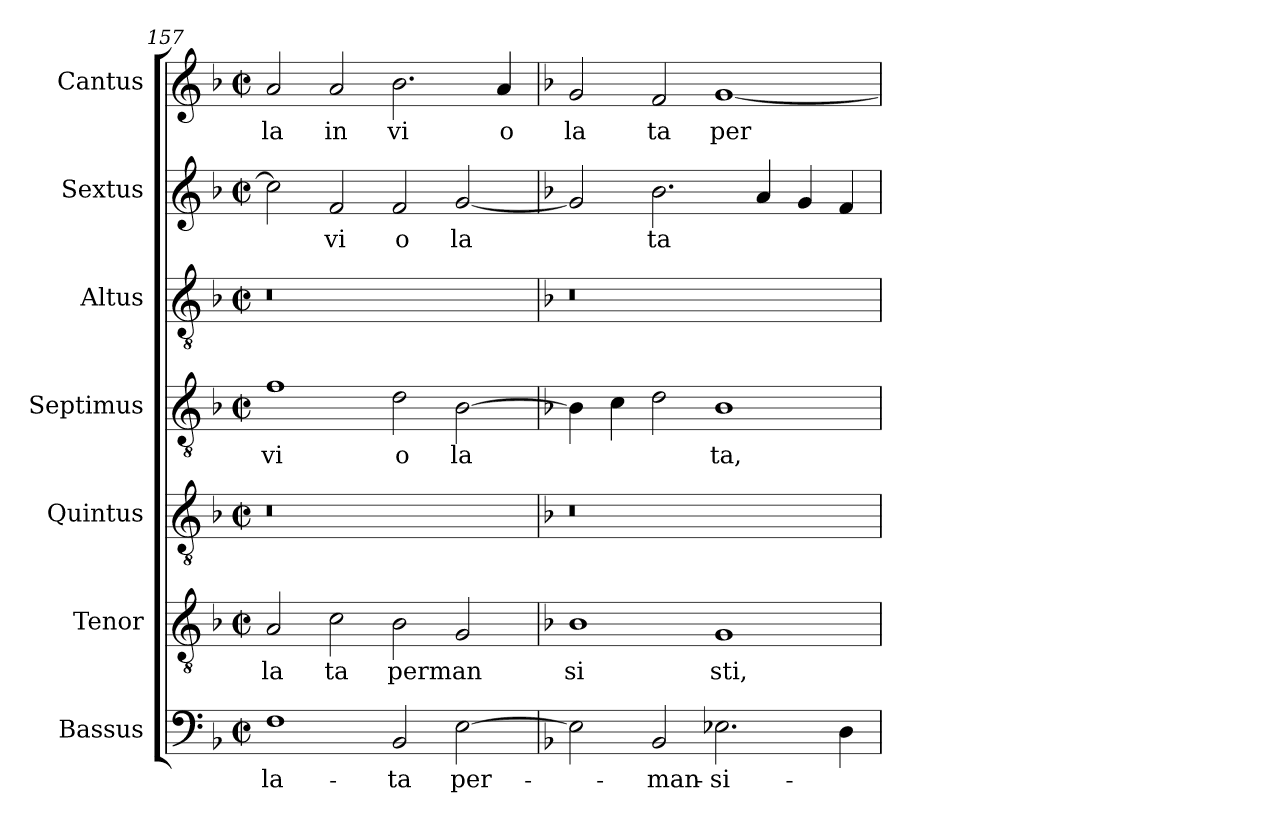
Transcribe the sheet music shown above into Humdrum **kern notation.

**kern	**text	**kern	**text	**kern	**kern	**text	**kern	**kern	**text	**kern	**text
*part7	*part7	*part6	*part6	*part5	*part4	*part4	*part3	*part2	*part2	*part1	*part1
*staff7	*staff7	*staff6	*staff6	*staff5	*staff4	*staff4	*staff3	*staff2	*staff2	*staff1	*staff1
*I"Bassus	*	*I"Tenor	*	*I"Quintus	*I"Septimus	*	*I"Altus	*I"Sextus	*	*I"Cantus	*
*clefF4	*	*clefGv2	*	*clefGv2	*clefGv2	*	*clefGv2	*clefG2	*	*clefG2	*
*k[b-]	*	*k[b-]	*	*k[b-]	*k[b-]	*	*k[b-]	*k[b-]	*	*k[b-]	*
*F:	*	*F:	*	*F:	*F:	*	*F:	*F:	*	*F:	*
*M2/2	*	*M2/2	*	*M2/2	*M2/2	*	*M2/2	*M2/2	*	*M2/2	*
*met(c|)	*	*met(c|)	*	*met(c|)	*met(c|)	*	*met(c|)	*met(c|)	*	*met(c|)	*
=157	=157	=157	=157	=157	=157	=157	=157	=157	=157	=157	=157
!	!LO:LY:b:cj	!	!LO:LY:b:cj	!	!	!LO:LY:b:cj	!	!	!	!	!LO:LY:b:cj
1F	-la-	2A/	la	0r	1f	vi	0r	2cc\]	.	2a/	la
!	!	!	!LO:LY:b:cj	!	!	!	!	!	!LO:LY:b:cj	!	!LO:LY:b:cj
.	.	2c\	ta	.	.	.	.	2f/	vi	2a/	in
!	!LO:LY:b:cj	!	!LO:LY:b	!	!	!LO:LY:b:cj	!	!	!LO:LY:b:cj	!	!LO:LY:b:cj
2BB-/	-ta	2B-\	perman	.	2d\	o	.	2f/	o	2.b-\	vi
!	!LO:LY:b	!	!	!	!	!LO:LY:b:cj	!	!	!LO:LY:b:cj	!	!
[>2E\	per-	2G/	.	.	[>2B-\	la	.	[<2g/	la	.	.
!	!	!	!	!	!	!	!	!	!	!	!LO:LY:b:cj
.	.	.	.	.	.	.	.	.	.	4a/	o
=158	=158	=158	=158	=158	=158	=158	=158	=158	=158	=158	=158
*k[b-]	*	*	*	*	*	*	*	*	*	*	*
*F:	*	*	*	*	*	*	*	*	*	*	*
!	!	!	!LO:LY:b:cj	!	!	!	!	!	!	!	!LO:LY:b:cj
2E\]	.	1B-	si	0r	4B-\]	.	0r	2g/]	.	2g/	la
.	.	.	.	.	4c\	.	.	.	.	.	.
!	!LO:LY:b:cj	!	!	!	!	!	!	!	!LO:LY:b:cj	!	!LO:LY:b:cj
2BB-/	-man-	.	.	.	2d\	.	.	2.b-\	ta	2f/	ta
!	!LO:LY:b:cj	!	!LO:LY:b:cj	!	!	!LO:LY:b:cj	!	!	!	!	!LO:LY:b:cj
2.E-\	-si-	1G	sti,	.	1B-	ta,	.	.	.	[>1g	per
.	.	.	.	.	.	.	.	4a/	.	.	.
.	.	.	.	.	.	.	.	4g/	.	.	.
4D\	.	.	.	.	.	.	.	4f/	.	.	.
=	=	=	=	=	=	=	=	=	=	=	=
*-	*-	*-	*-	*-	*-	*-	*-	*-	*-	*-	*-
